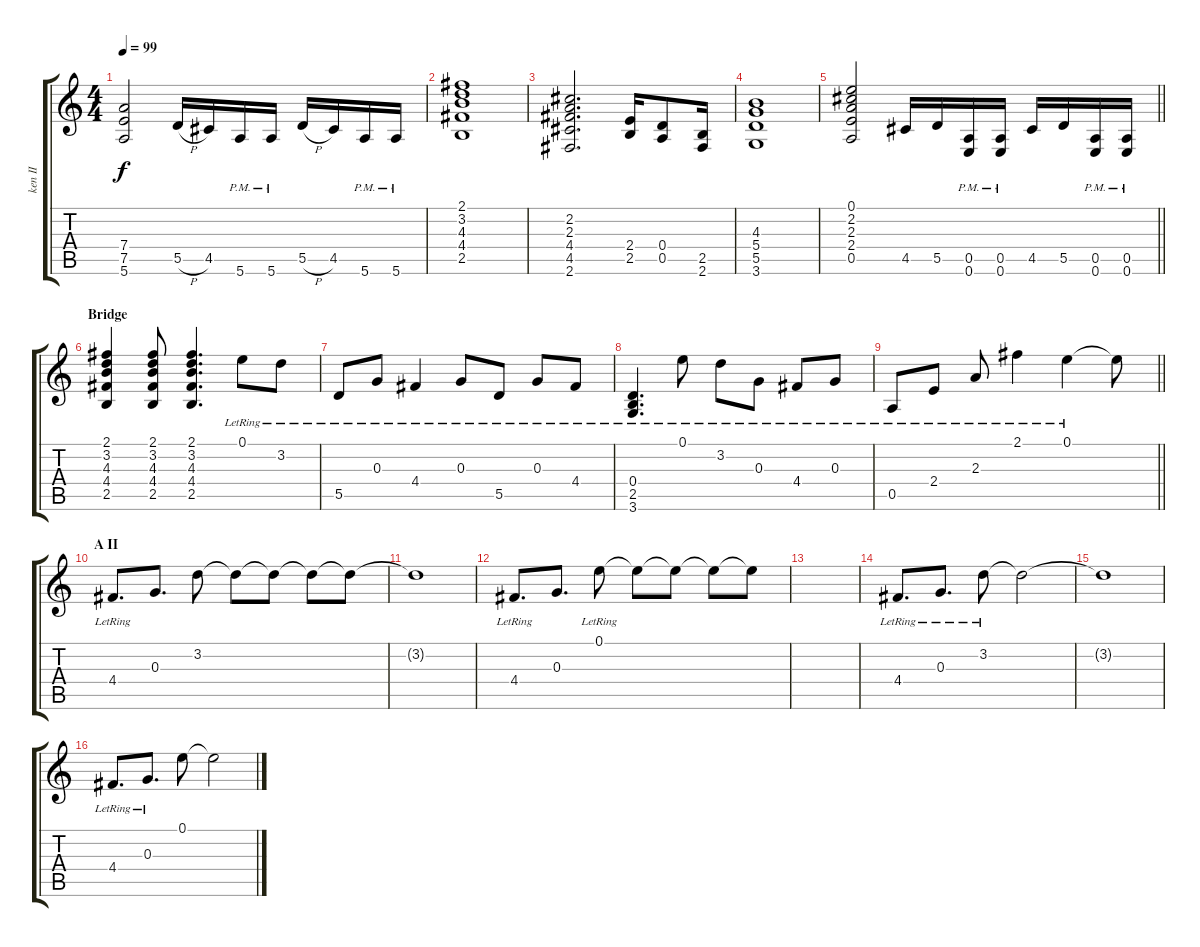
\track ("ken II" "ken II") {instrument distortionguitar}
\staff {score tabs}
\tuning (E4 B3 G3 D3 A2 E2) {hide}
\ts (4 4)
\tempo 99
\clef g2
\ks c
(7.4 7.5 5.6).2{dy f} 5.5{h}.16 4.5.16 5.6{pm}.16 5.6{pm}.16 5.5{h}.16 4.5.16 5.6{pm}.16 5.6{pm}.16 |
(2.1 3.2 4.3 4.4 2.5).1 |
(2.2 2.3 4.4 4.5 2.6).2{d} (2.4 2.5).16 (0.4 0.5).8 (2.5 2.6).16 |
(4.3 5.4 5.5 3.6).1 |
\barLineRight lightlight
(0.1 2.2 2.3 2.4 0.5).2 4.5.16 5.5.16 (0.5{pm} 0.6{pm}).16 (0.5{pm} 0.6{pm}).16 4.5.16 5.5.16 (0.5{pm} 0.6{pm}).16 (0.5{pm} 0.6{pm}).16 |
\section ("" "Bridge")
(2.1 3.2 4.3 4.4 2.5).4 (2.1 3.2 4.3 4.4 2.5).8 (2.1 3.2 4.3 4.4 2.5).4{d} 0.1{lr}.8 3.2{lr}.8 |
5.5{lr}.8 0.3{lr}.8 4.4{lr}.4 0.3{lr}.8 5.5{lr}.8 0.3{lr}.8 4.4{lr}.8 |
(0.4{lr} 2.5{lr} 3.6{lr}).4{d} 0.1{lr}.8 3.2{lr}.8 0.3{lr}.8 4.4{lr}.8 0.3{lr}.8 |
\barLineRight lightlight
0.5{lr}.8 2.4{lr}.8 2.3{lr}.8 2.1{lr}.4 0.1{lr}.4 0.1{t}.8 |
\section ("" "A II")
4.4{lr}.8{d instrument electricguitarjazz} 0.3.8{d} 3.2.8 3.2{t}.8 3.2{t}.8 3.2{t}.8 3.2{t}.8 |
3.2{t}.1 |
4.4{lr}.8{d} 0.3.8{d} 0.1{lr}.8 0.1{t}.8 0.1{t}.8 0.1{t}.8 0.1{t}.8 |
|
4.4{lr}.8{d} 0.3{lr}.8{d} 3.2{lr}.8 3.2{t}.2 |
3.2{t}.1 |
4.4{lr}.8{d} 0.3{lr}.8{d} 0.1.8 0.1{t}.2
